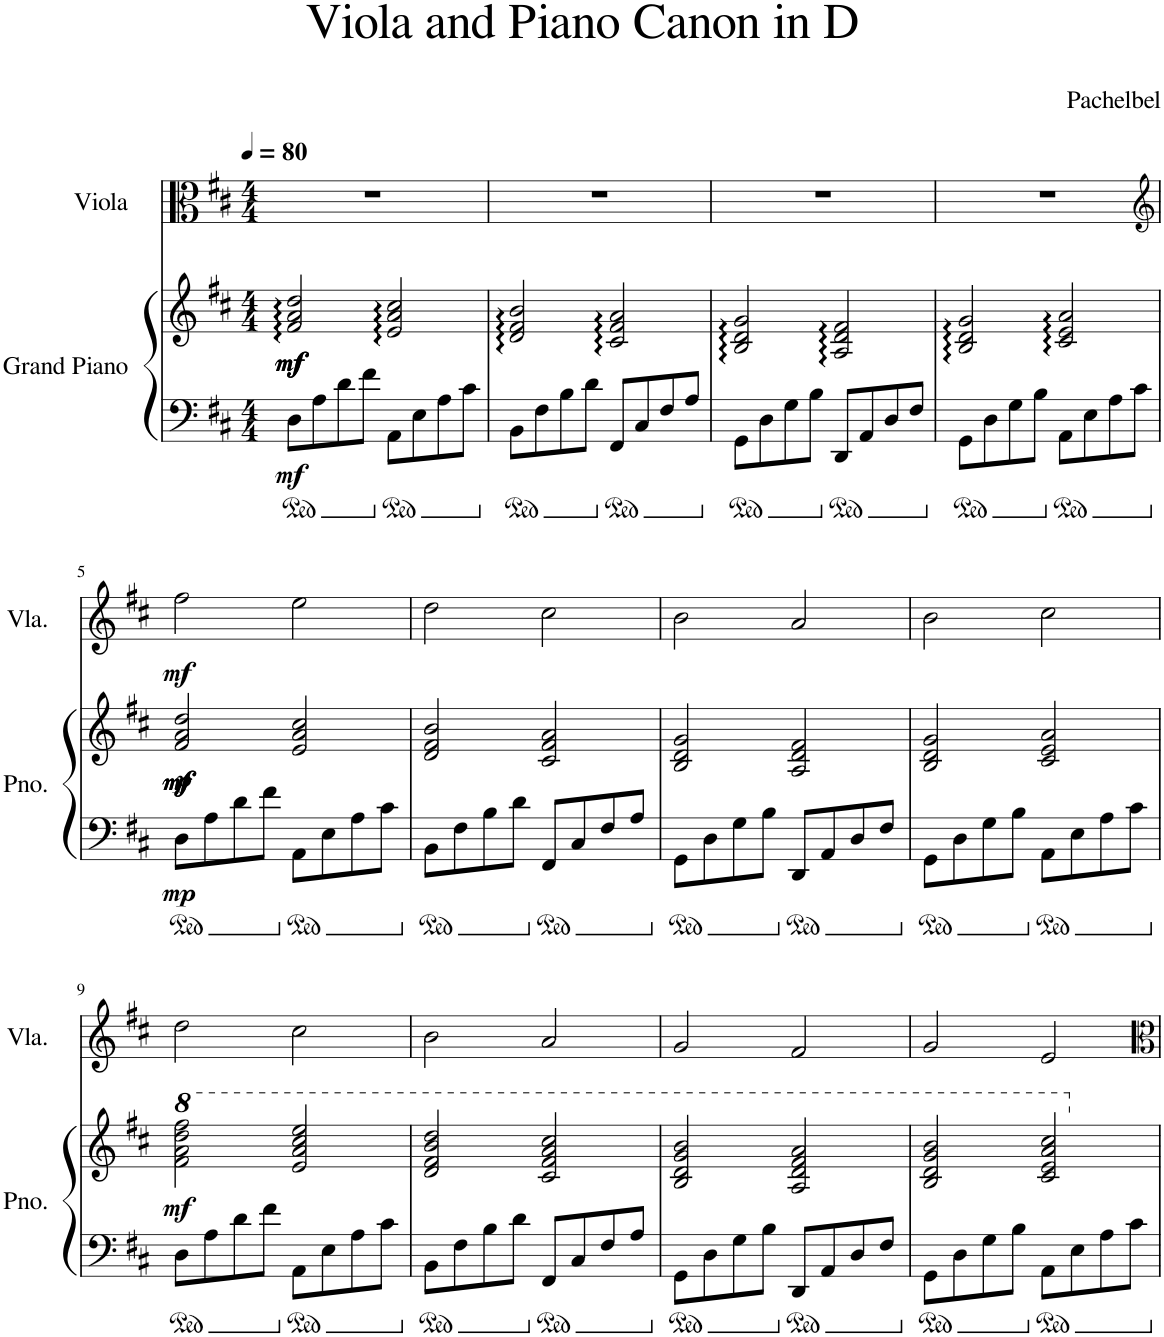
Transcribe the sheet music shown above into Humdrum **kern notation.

**kern	**kern	**dynam	**kern	**dynam
*part2	*part2	*part2	*part1	*part1
*staff3	*staff2	*staff2/3	*staff1	*staff1
*I"Grand Piano	*	*	*I"Viola	*
*I'Pno.	*	*	*I'Vla.	*
*clefF4	*clefG2	*	*clefC3	*
*k[f#c#]	*k[f#c#]	*	*k[f#c#]	*
*M4/4	*M4/4	*	*M4/4	*
*MM80	*MM80	*	*MM80	*
=1	=1	=1	=1	=1
!	!	!LO:DY:b=2	!	!
!	!	!LO:DY:n=1:b	!	!
!	!	!LO:DY:n=2:b	!	!
!	!	!LO:DY:n=3:b	!	!
8D\L	2f#/ 2a/ 2dd/	mf mf mf mf	1r	.
8A\	.	.	.	.
8d\	.	.	.	.
8f#\J	.	.	.	.
8AA\L	2e/ 2a/ 2cc#/	.	.	.
8E\	.	.	.	.
8A\	.	.	.	.
8c#\J	.	.	.	.
=2	=2	=2	=2	=2
8BB\L	2d/ 2f#/ 2b/	.	1r	.
8F#\	.	.	.	.
8B\	.	.	.	.
8d\J	.	.	.	.
8FF#/L	2c#/ 2f#/ 2a/	.	.	.
8C#/	.	.	.	.
8F#/	.	.	.	.
8A/J	.	.	.	.
=3	=3	=3	=3	=3
8GG\L	2B/ 2d/ 2g/	.	1r	.
8D\	.	.	.	.
8G\	.	.	.	.
8B\J	.	.	.	.
8DD/L	2A/ 2d/ 2f#/	.	.	.
8AA/	.	.	.	.
8D/	.	.	.	.
8F#/J	.	.	.	.
=4	=4	=4	=4	=4
8GG\L	2B/ 2d/ 2g/	.	1r	.
8D\	.	.	.	.
8G\	.	.	.	.
8B\J	.	.	.	.
8AA\L	2c#/ 2e/ 2a/	.	.	.
8E\	.	.	.	.
8A\	.	.	.	.
8c#\J	.	.	.	.
!!LO:LB:g=z
=5	=5	=5	=5	=5
*	*	*	*clefG2	*
!	!	!LO:DY:b=2	!	!
!	!	!LO:DY:n=1:b	!	!
!	!	!LO:DY:n=2:b	!	!
!	!	!LO:DY:n=3:b	!	!
!	!	!LO:DY:n=4:b	!	!LO:DY:b
8D\L	2f#/ 2a/ 2dd/	mp p mf mf mf	2ff#\	mf
8A\	.	.	.	.
8d\	.	.	.	.
8f#\J	.	.	.	.
8AA\L	2e/ 2a/ 2cc#/	.	2ee\	.
8E\	.	.	.	.
8A\	.	.	.	.
8c#\J	.	.	.	.
=6	=6	=6	=6	=6
8BB\L	2d/ 2f#/ 2b/	.	2dd\	.
8F#\	.	.	.	.
8B\	.	.	.	.
8d\J	.	.	.	.
8FF#/L	2c#/ 2f#/ 2a/	.	2cc#\	.
8C#/	.	.	.	.
8F#/	.	.	.	.
8A/J	.	.	.	.
=7	=7	=7	=7	=7
8GG\L	2B/ 2d/ 2g/	.	2b\	.
8D\	.	.	.	.
8G\	.	.	.	.
8B\J	.	.	.	.
8DD/L	2A/ 2d/ 2f#/	.	2a/	.
8AA/	.	.	.	.
8D/	.	.	.	.
8F#/J	.	.	.	.
=8	=8	=8	=8	=8
8GG\L	2B/ 2d/ 2g/	.	2b\	.
8D\	.	.	.	.
8G\	.	.	.	.
8B\J	.	.	.	.
8AA\L	2c#/ 2e/ 2a/	.	2cc#\	.
8E\	.	.	.	.
8A\	.	.	.	.
8c#\J	.	.	.	.
!!LO:LB:g=z
=9	=9	=9	=9	=9
*	*8va	*	*	*
!	!	!LO:DY:b	!	!
8D\L	2ff#\ 2aa\ 2ddd\ 2fff#\	mf	2dd\	.
8A\	.	.	.	.
8d\	.	.	.	.
8f#\J	.	.	.	.
8AA\L	2ee/ 2aa/ 2ccc#/ 2eee/	.	2cc#\	.
8E\	.	.	.	.
8A\	.	.	.	.
8c#\J	.	.	.	.
=10	=10	=10	=10	=10
8BB\L	2dd/ 2ff#/ 2bb/ 2ddd/	.	2b\	.
8F#\	.	.	.	.
8B\	.	.	.	.
8d\J	.	.	.	.
8FF#/L	2cc#/ 2ff#/ 2aa/ 2ccc#/	.	2a/	.
8C#/	.	.	.	.
8F#/	.	.	.	.
8A/J	.	.	.	.
=11	=11	=11	=11	=11
8GG\L	2b/ 2dd/ 2gg/ 2bb/	.	2g/	.
8D\	.	.	.	.
8G\	.	.	.	.
8B\J	.	.	.	.
8DD/L	2a/ 2dd/ 2ff#/ 2aa/	.	2f#/	.
8AA/	.	.	.	.
8D/	.	.	.	.
8F#/J	.	.	.	.
=12	=12	=12	=12	=12
8GG\L	2b/ 2dd/ 2gg/ 2bb/	.	2g/	.
8D\	.	.	.	.
8G\	.	.	.	.
8B\J	.	.	.	.
8AA\L	2cc#/ 2ee/ 2aa/ 2ccc#/	.	2e/	.
8E\	.	.	.	.
8A\	.	.	.	.
8c#\J	.	.	.	.
*	*X8va	*	*	*
=	=	=	=	=
*-	*-	*-	*-	*-
